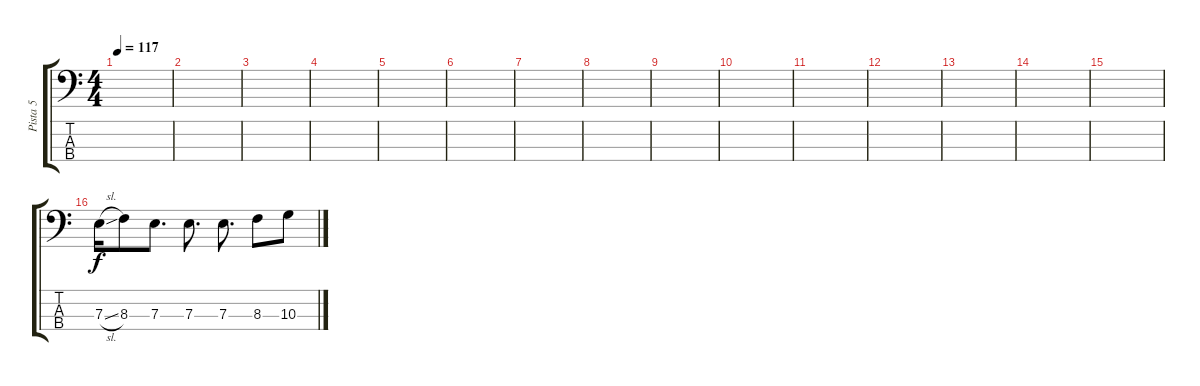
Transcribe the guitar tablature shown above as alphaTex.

\track ("Pista 5" "Pista 5") {instrument electricbasspick}
\staff {score tabs}
\tuning (G2 D2 A1 E1) {hide}
\ts (4 4)
\tempo 117
\clef f4
\ks c
|
|
|
|
|
|
|
|
|
|
|
|
|
|
|
7.3{sl}.16 8.3.8 7.3.8{d} 7.3.8{d} 7.3.8{d} 8.3.8 10.3.8
